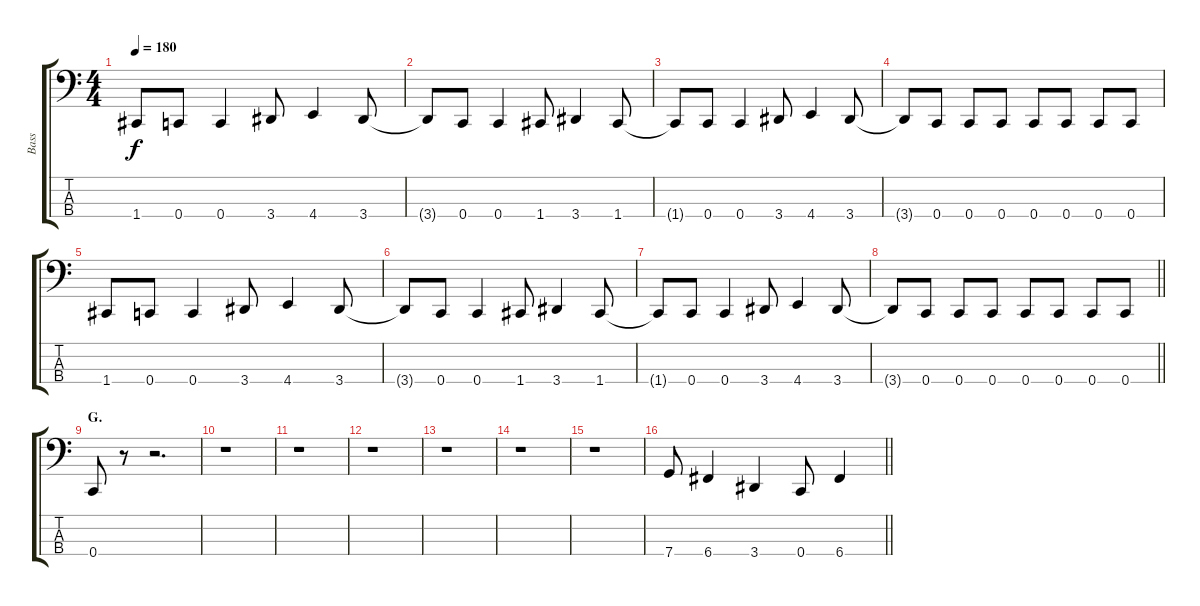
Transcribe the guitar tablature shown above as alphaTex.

\track ("Bass" "Bass") {instrument electricbasspick}
\staff {score tabs}
\tuning (F2 C2 G1 C1) {hide}
\ts (4 4)
\tempo 180
\clef f4
\ks c
1.4.8{dy f} 0.4.8 0.4.4 3.4.8 4.4.4 3.4.8 |
3.4{t}.8 0.4.8 0.4.4 1.4.8 3.4.4 1.4.8 |
1.4{t}.8 0.4.8 0.4.4 3.4.8 4.4.4 3.4.8 |
3.4{t}.8 0.4.8 0.4.8 0.4.8 0.4.8 0.4.8 0.4.8 0.4.8 |
1.4.8 0.4.8 0.4.4 3.4.8 4.4.4 3.4.8 |
3.4{t}.8 0.4.8 0.4.4 1.4.8 3.4.4 1.4.8 |
1.4{t}.8 0.4.8 0.4.4 3.4.8 4.4.4 3.4.8 |
\barLineRight lightlight
3.4{t}.8 0.4.8 0.4.8 0.4.8 0.4.8 0.4.8 0.4.8 0.4.8 |
\section ("" "G.")
0.4.8 r.8 r.2{d} |
r.1 |
r.1 |
r.1 |
r.1 |
r.1 |
r.1 |
\barLineRight lightlight
7.4.8 6.4.4 3.4.4 0.4.8 6.4.4
